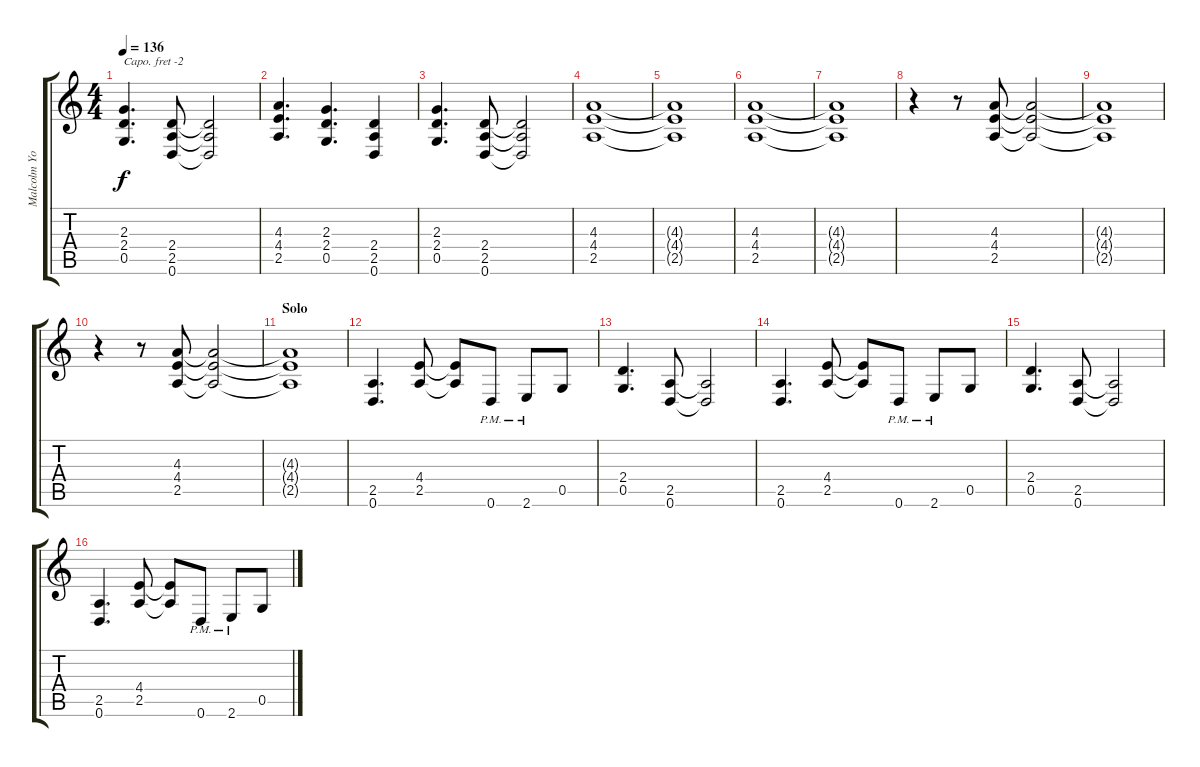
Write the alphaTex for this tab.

\track ("Malcolm Young - Rhythm Guitar" "Malcolm Yo") {instrument overdrivenguitar}
\staff {score tabs}
\capo -2
\tuning (E4 B3 G3 D3 A2 E2) {hide}
\ts (4 4)
\tempo 136
\clef g2
\ks c
(2.3 2.4 0.5).4{d dy f} (2.4 2.5 0.6).8 (2.4{t} 2.5{t} 0.6{t}).2 |
(4.3 4.4 2.5).4{d} (2.3 2.4 0.5).4{d} (2.4 2.5 0.6).4 |
(2.3 2.4 0.5).4{d} (2.4 2.5 0.6).8 (2.4{t} 2.5{t} 0.6{t}).2 |
(4.3 4.4 2.5).1 |
(4.3{t} 4.4{t} 2.5{t}).1 |
(4.3 4.4 2.5).1 |
(4.3{t} 4.4{t} 2.5{t}).1 |
r.4 r.8 (4.3 4.4 2.5).8 (4.3{t} 4.4{t} 2.5{t}).2 |
(4.3{t} 4.4{t} 2.5{t}).1 |
r.4 r.8 (4.3 4.4 2.5).8 (4.3{t} 4.4{t} 2.5{t}).2 |
\section ("" "Solo")
(4.3{t} 4.4{t} 2.5{t}).1 |
(2.5 0.6).4{d} (4.4 2.5).8 (4.4{t} 2.5{t}).8 0.6{pm}.8 2.6{pm}.8 0.5.8 |
(2.4 0.5).4{d} (2.5 0.6).8 (2.5{t} 0.6{t}).2 |
(2.5 0.6).4{d} (4.4 2.5).8 (4.4{t} 2.5{t}).8 0.6{pm}.8 2.6{pm}.8 0.5.8 |
(2.4 0.5).4{d} (2.5 0.6).8 (2.5{t} 0.6{t}).2 |
(2.5 0.6).4{d} (4.4 2.5).8 (4.4{t} 2.5{t}).8 0.6{pm}.8 2.6{pm}.8 0.5.8
